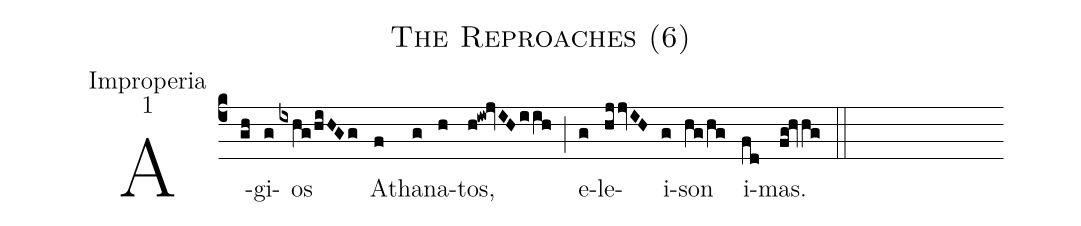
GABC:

name:The Reproaches (6);
office-part:Improperia;
mode:1;
%%
(c4) A(gh)gi(g)os(ixhg/hiHGg) A(f)tha(g)na(h)tos,(h!iw!jvIH/iih) (;) e(g)le(hjjvIH)i(g)son(hg/hg) i(fd)mas.(fg!hvhg) (::)
